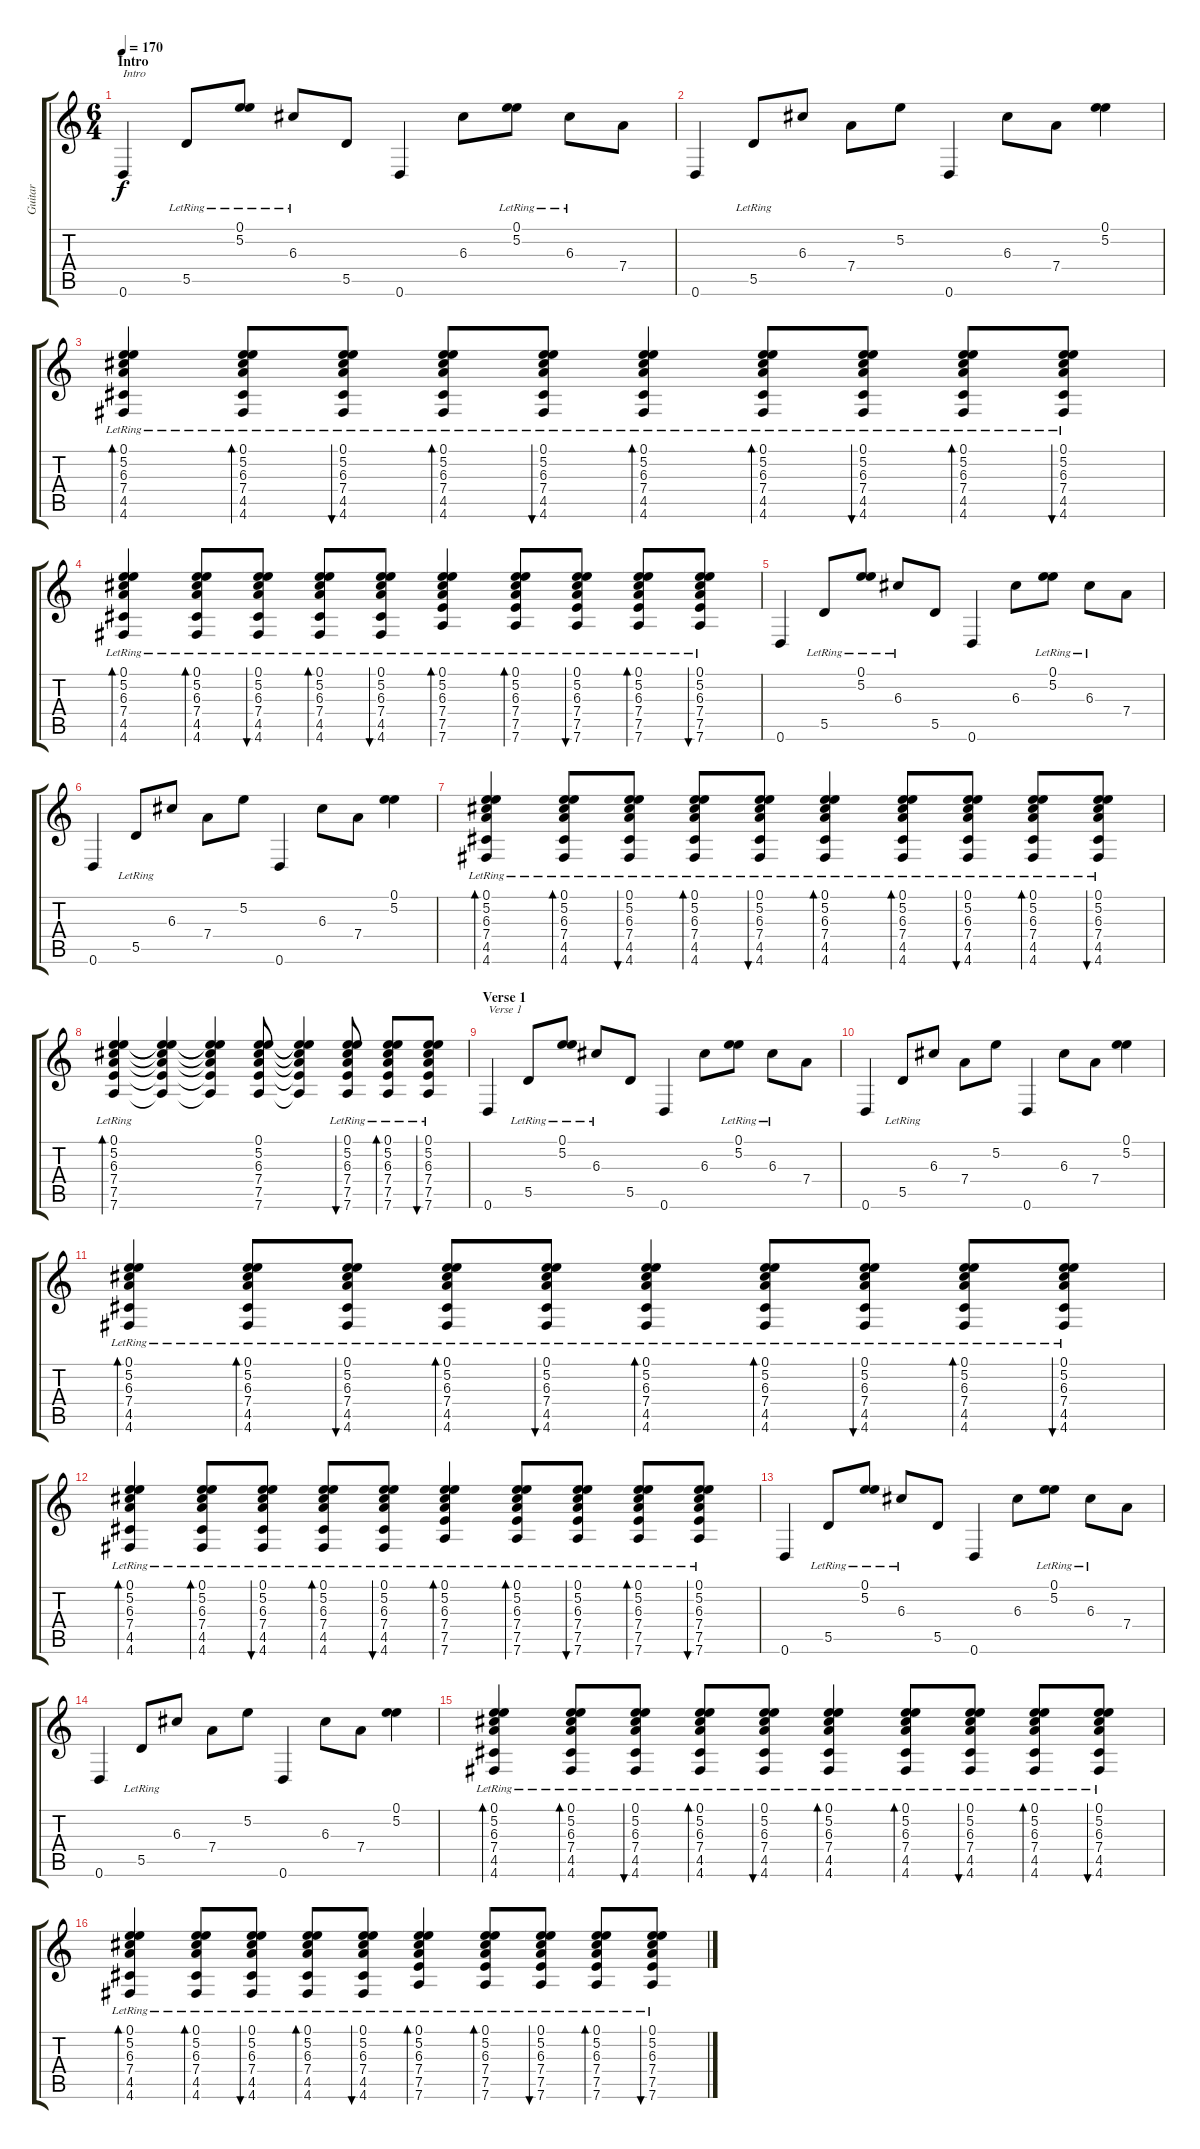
\track ("Guitar" "Guitar") {instrument acousticguitarsteel}
\staff {score tabs}
\tuning (E4 B3 G3 D3 A2 D2) {hide}
\ts (6 4)
\section ("" "Intro")
\tempo 170
\clef g2
\ks c
0.6.4{txt "Intro" dy f instrument acousticguitarsteel} 5.5{lr}.8 (0.1 5.2{lr}).8 6.3{lr}.8 5.5.8 0.6.4 6.3.8 (0.1 5.2{lr}).8 6.3{lr}.8 7.4.8 |
0.6.4 5.5{lr}.8 6.3.8 7.4.8 5.2.8 0.6.4 6.3.8 7.4.8 (0.1 5.2).4 |
(0.1 5.2 6.3{lr} 7.4{lr} 4.5 4.6).4{bd 60} (0.1 5.2 6.3{lr} 7.4{lr} 4.5 4.6).8{bd 30} (0.1 5.2 6.3{lr} 7.4 4.5 4.6).8{bu 30} (0.1 5.2 6.3{lr} 7.4{lr} 4.5 4.6).8{bd 30} (0.1 5.2 6.3{lr} 7.4 4.5 4.6).8{bu 30} (0.1 5.2 6.3{lr} 7.4 4.5 4.6).4{bd 60} (0.1 5.2 6.3{lr} 7.4{lr} 4.5 4.6).8{bd 30} (0.1 5.2 6.3{lr} 7.4 4.5 4.6).8{bu 30} (0.1 5.2 6.3{lr} 7.4{lr} 4.5 4.6).8{bd 30} (0.1 5.2 6.3{lr} 7.4 4.5 4.6).8{bu 30} |
(0.1 5.2 6.3{lr} 7.4{lr} 4.5 4.6).4{bd 60} (0.1 5.2 6.3{lr} 7.4{lr} 4.5 4.6).8{bd 30} (0.1 5.2 6.3{lr} 7.4 4.5 4.6).8{bu 30} (0.1 5.2 6.3{lr} 7.4{lr} 4.5 4.6).8{bd 30} (0.1 5.2 6.3{lr} 7.4 4.5 4.6).8{bu 30} (0.1 5.2 6.3{lr} 7.4 7.5 7.6).4{bd 60} (0.1 5.2 6.3{lr} 7.4{lr} 7.5 7.6).8{bd 30} (0.1 5.2 6.3{lr} 7.4 7.5 7.6).8{bu 30} (0.1 5.2 6.3{lr} 7.4{lr} 7.5 7.6).8{bd 30} (0.1 5.2 6.3{lr} 7.4 7.5 7.6).8{bu 30} |
0.6.4 5.5{lr}.8 (0.1 5.2{lr}).8 6.3{lr}.8 5.5.8 0.6.4 6.3.8 (0.1 5.2{lr}).8 6.3{lr}.8 7.4.8 |
0.6.4 5.5{lr}.8 6.3.8 7.4.8 5.2.8 0.6.4 6.3.8 7.4.8 (0.1 5.2).4 |
(0.1 5.2 6.3{lr} 7.4{lr} 4.5 4.6).4{bd 60} (0.1 5.2 6.3{lr} 7.4{lr} 4.5 4.6).8{bd 30} (0.1 5.2 6.3{lr} 7.4 4.5 4.6).8{bu 30} (0.1 5.2 6.3{lr} 7.4{lr} 4.5 4.6).8{bd 30} (0.1 5.2 6.3{lr} 7.4 4.5 4.6).8{bu 30} (0.1 5.2 6.3{lr} 7.4 4.5 4.6).4{bd 60} (0.1 5.2 6.3{lr} 7.4{lr} 4.5 4.6).8{bd 30} (0.1 5.2 6.3{lr} 7.4 4.5 4.6).8{bu 30} (0.1 5.2 6.3{lr} 7.4{lr} 4.5 4.6).8{bd 30} (0.1 5.2 6.3{lr} 7.4 4.5 4.6).8{bu 30} |
(0.1 5.2 6.3{lr} 7.4{lr} 7.5 7.6).4{bd 60} (0.1{t} 5.2{t} 6.3{t} 7.4{t} 7.5{t} 7.6{t}).4 (0.1{t} 5.2{t} 6.3{t} 7.4{t} 7.5{t} 7.6{t}).4 (0.1 5.2 6.3 7.4 7.5 7.6).8 (0.1{t} 5.2{t} 6.3{t} 7.4{t} 7.5{t} 7.6{t}).4 (0.1 5.2 6.3{lr} 7.4 7.5 7.6).8{bu 30} (0.1 5.2 6.3{lr} 7.4{lr} 7.5 7.6).8{bd 30} (0.1 5.2 6.3{lr} 7.4 7.5 7.6).8{bu 30} |
\section ("" "Verse 1")
0.6.4{txt "Verse 1"} 5.5{lr}.8 (0.1 5.2{lr}).8 6.3{lr}.8 5.5.8 0.6.4 6.3.8 (0.1 5.2{lr}).8 6.3{lr}.8 7.4.8 |
0.6.4 5.5{lr}.8 6.3.8 7.4.8 5.2.8 0.6.4 6.3.8 7.4.8 (0.1 5.2).4 |
(0.1 5.2 6.3{lr} 7.4{lr} 4.5 4.6).4{bd 60} (0.1 5.2 6.3{lr} 7.4{lr} 4.5 4.6).8{bd 30} (0.1 5.2 6.3{lr} 7.4 4.5 4.6).8{bu 30} (0.1 5.2 6.3{lr} 7.4{lr} 4.5 4.6).8{bd 30} (0.1 5.2 6.3{lr} 7.4 4.5 4.6).8{bu 30} (0.1 5.2 6.3{lr} 7.4 4.5 4.6).4{bd 60} (0.1 5.2 6.3{lr} 7.4{lr} 4.5 4.6).8{bd 30} (0.1 5.2 6.3{lr} 7.4 4.5 4.6).8{bu 30} (0.1 5.2 6.3{lr} 7.4{lr} 4.5 4.6).8{bd 30} (0.1 5.2 6.3{lr} 7.4 4.5 4.6).8{bu 30} |
(0.1 5.2 6.3{lr} 7.4{lr} 4.5 4.6).4{bd 60} (0.1 5.2 6.3{lr} 7.4{lr} 4.5 4.6).8{bd 30} (0.1 5.2 6.3{lr} 7.4 4.5 4.6).8{bu 30} (0.1 5.2 6.3{lr} 7.4{lr} 4.5 4.6).8{bd 30} (0.1 5.2 6.3{lr} 7.4 4.5 4.6).8{bu 30} (0.1 5.2 6.3{lr} 7.4 7.5 7.6).4{bd 60} (0.1 5.2 6.3{lr} 7.4{lr} 7.5 7.6).8{bd 30} (0.1 5.2 6.3{lr} 7.4 7.5 7.6).8{bu 30} (0.1 5.2 6.3{lr} 7.4{lr} 7.5 7.6).8{bd 30} (0.1 5.2 6.3{lr} 7.4 7.5 7.6).8{bu 30} |
0.6.4 5.5{lr}.8 (0.1 5.2{lr}).8 6.3{lr}.8 5.5.8 0.6.4 6.3.8 (0.1 5.2{lr}).8 6.3{lr}.8 7.4.8 |
0.6.4 5.5{lr}.8 6.3.8 7.4.8 5.2.8 0.6.4 6.3.8 7.4.8 (0.1 5.2).4 |
(0.1 5.2 6.3{lr} 7.4{lr} 4.5 4.6).4{bd 60} (0.1 5.2 6.3{lr} 7.4{lr} 4.5 4.6).8{bd 30} (0.1 5.2 6.3{lr} 7.4 4.5 4.6).8{bu 30} (0.1 5.2 6.3{lr} 7.4{lr} 4.5 4.6).8{bd 30} (0.1 5.2 6.3{lr} 7.4 4.5 4.6).8{bu 30} (0.1 5.2 6.3{lr} 7.4 4.5 4.6).4{bd 60} (0.1 5.2 6.3{lr} 7.4{lr} 4.5 4.6).8{bd 30} (0.1 5.2 6.3{lr} 7.4 4.5 4.6).8{bu 30} (0.1 5.2 6.3{lr} 7.4{lr} 4.5 4.6).8{bd 30} (0.1 5.2 6.3{lr} 7.4 4.5 4.6).8{bu 30} |
(0.1 5.2 6.3{lr} 7.4{lr} 4.5 4.6).4{bd 60} (0.1 5.2 6.3{lr} 7.4{lr} 4.5 4.6).8{bd 30} (0.1 5.2 6.3{lr} 7.4 4.5 4.6).8{bu 30} (0.1 5.2 6.3{lr} 7.4{lr} 4.5 4.6).8{bd 30} (0.1 5.2 6.3{lr} 7.4 4.5 4.6).8{bu 30} (0.1 5.2 6.3{lr} 7.4 7.5 7.6).4{bd 60} (0.1 5.2 6.3{lr} 7.4{lr} 7.5 7.6).8{bd 30} (0.1 5.2 6.3{lr} 7.4 7.5 7.6).8{bu 30} (0.1 5.2 6.3{lr} 7.4{lr} 7.5 7.6).8{bd 30} (0.1 5.2 6.3{lr} 7.4 7.5 7.6).8{bu 30}
